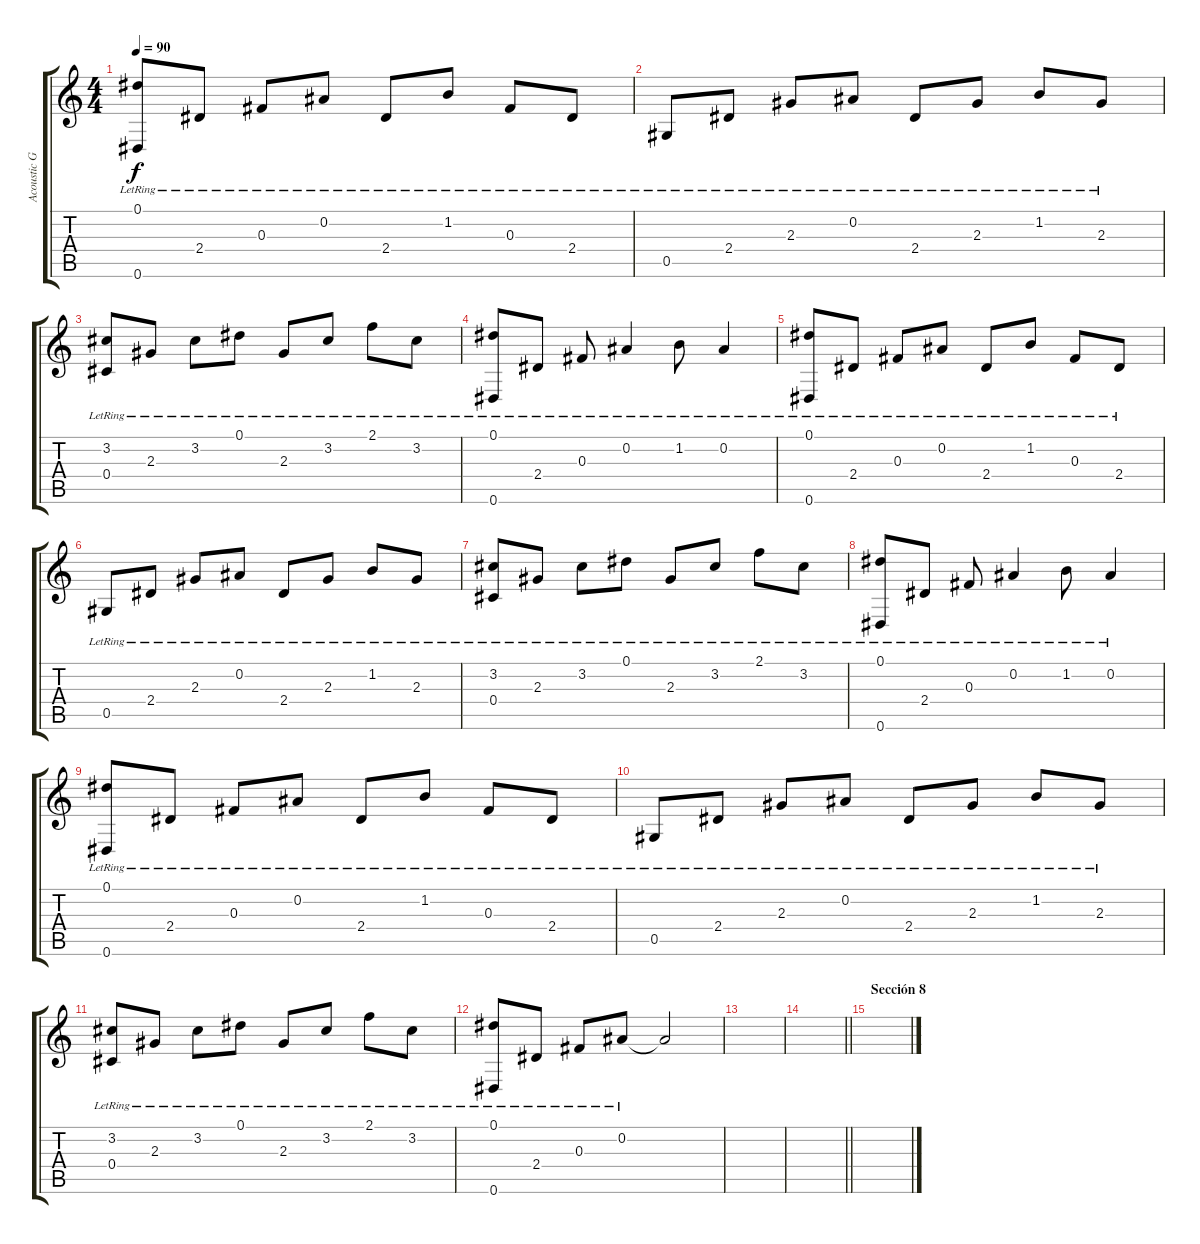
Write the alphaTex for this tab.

\track ("Acoustic Guitar" "Acoustic G") {instrument acousticguitarsteel}
\staff {score tabs}
\tuning (Eb4 Bb3 Gb3 Db3 Ab2 Eb2) {hide}
\ts (4 4)
\tempo 90
\clef g2
\ks c
(0.1{lr} 0.6{lr}).8{dy f} 2.4{lr}.8 0.3{lr}.8 0.2{lr}.8 2.4{lr}.8 1.2{lr}.8 0.3{lr}.8 2.4{lr}.8 |
0.5{lr}.8 2.4{lr}.8 2.3{lr}.8 0.2{lr}.8 2.4{lr}.8 2.3{lr}.8 1.2{lr}.8 2.3{lr}.8 |
(3.2 0.4{lr}).8 2.3{lr}.8 3.2{lr}.8 0.1{lr}.8 2.3{lr}.8 3.2{lr}.8 2.1{lr}.8 3.2{lr}.8 |
(0.1{lr} 0.6{lr}).8 2.4{lr}.8 0.3{lr}.8 0.2{lr}.4 1.2{lr}.8 0.2{lr}.4 |
(0.1{lr} 0.6{lr}).8 2.4{lr}.8 0.3{lr}.8 0.2{lr}.8 2.4{lr}.8 1.2{lr}.8 0.3{lr}.8 2.4{lr}.8 |
0.5{lr}.8 2.4{lr}.8 2.3{lr}.8 0.2{lr}.8 2.4{lr}.8 2.3{lr}.8 1.2{lr}.8 2.3{lr}.8 |
(3.2 0.4{lr}).8 2.3{lr}.8 3.2{lr}.8 0.1{lr}.8 2.3{lr}.8 3.2{lr}.8 2.1{lr}.8 3.2{lr}.8 |
(0.1{lr} 0.6{lr}).8 2.4{lr}.8 0.3{lr}.8 0.2{lr}.4 1.2{lr}.8 0.2{lr}.4 |
(0.1{lr} 0.6{lr}).8 2.4{lr}.8 0.3{lr}.8 0.2{lr}.8 2.4{lr}.8 1.2{lr}.8 0.3{lr}.8 2.4{lr}.8 |
0.5{lr}.8 2.4{lr}.8 2.3{lr}.8 0.2{lr}.8 2.4{lr}.8 2.3{lr}.8 1.2{lr}.8 2.3{lr}.8 |
(3.2 0.4{lr}).8 2.3{lr}.8 3.2{lr}.8 0.1{lr}.8 2.3{lr}.8 3.2{lr}.8 2.1{lr}.8 3.2{lr}.8 |
(0.1{lr} 0.6{lr}).8 2.4{lr}.8 0.3{lr}.8 0.2{lr}.8 0.2{t}.2 |
|
\barLineRight lightlight
|
\section ("" "Sección 8")
